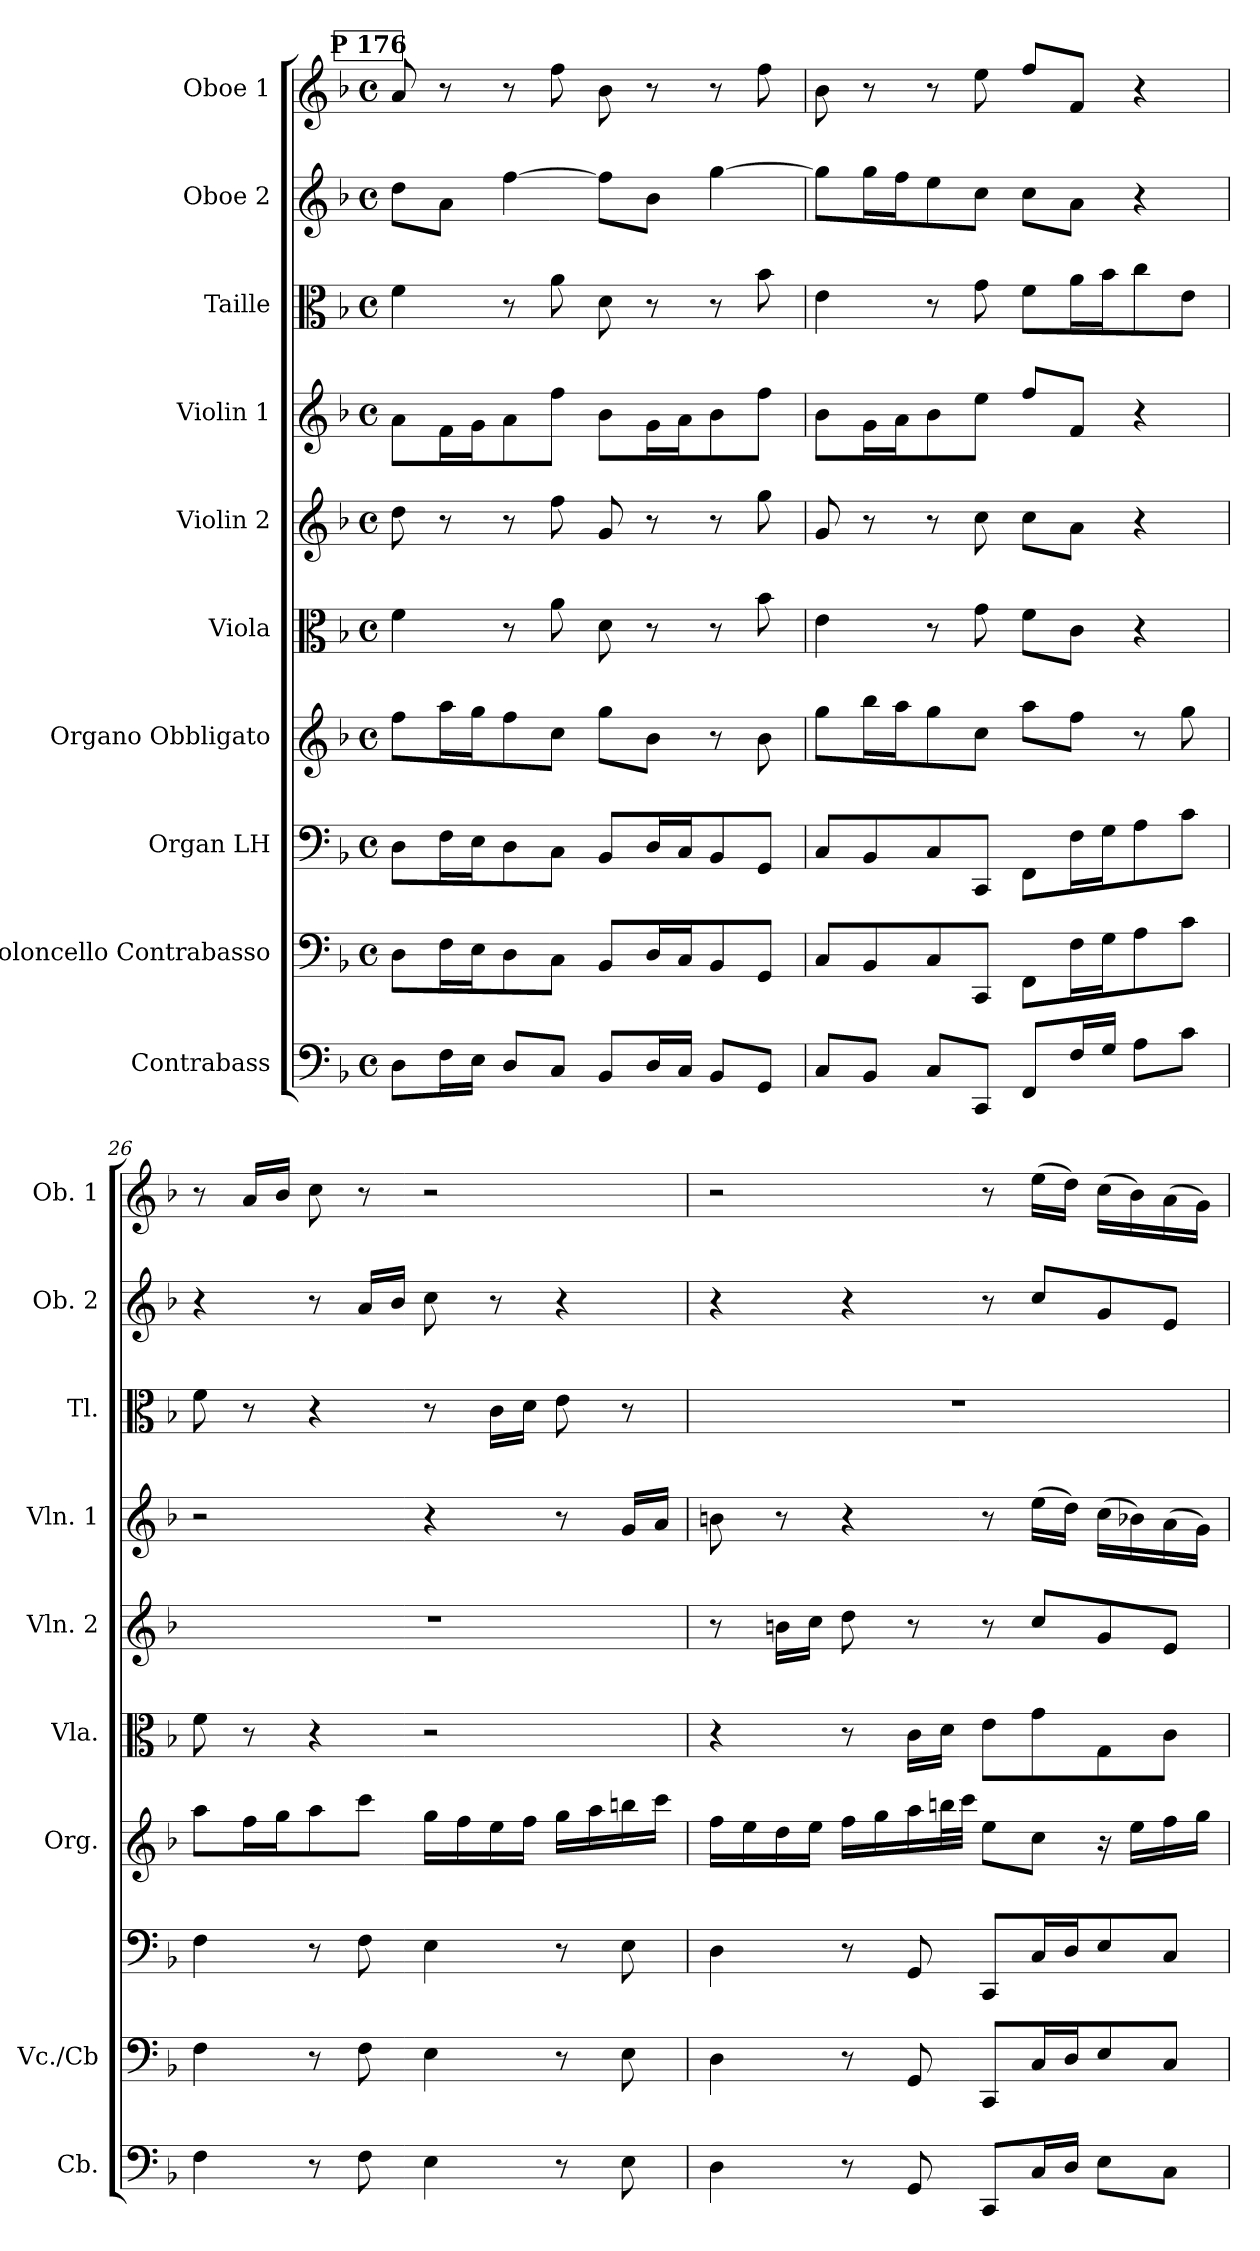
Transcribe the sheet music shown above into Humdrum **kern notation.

**kern	**kern	**kern	**kern	**kern	**kern	**kern	**kern	**kern	**kern
*part10	*part9	*part8	*part7	*part6	*part5	*part4	*part3	*part2	*part1
*staff10	*staff9	*staff8	*staff7	*staff6	*staff5	*staff4	*staff3	*staff2	*staff1
*I"Contrabass	*I"Violoncello Contrabasso	*I"Organ LH	*I"Organo Obbligato	*I"Viola	*I"Violin 2	*I"Violin 1	*I"Taille	*I"Oboe 2	*I"Oboe 1
*I'Cb.	*I'Vc./Cb	*	*I'Org.	*I'Vla.	*I'Vln. 2	*I'Vln. 1	*I'Tl.	*I'Ob. 2	*I'Ob. 1
!!LO:PB:g=z
*clefF4	*clefF4	*clefF4	*clefG2	*clefC3	*clefG2	*clefG2	*clefC3	*clefG2	*clefG2
*ITrd7c12	*	*	*	*	*	*	*	*	*
*k[b-]	*k[b-]	*k[b-]	*k[b-]	*k[b-]	*k[b-]	*k[b-]	*k[b-]	*k[b-]	*k[b-]
*M4/4	*M4/4	*M4/4	*M4/4	*M4/4	*M4/4	*M4/4	*M4/4	*M4/4	*M4/4
*met(c)	*met(c)	*met(c)	*met(c)	*met(c)	*met(c)	*met(c)	*met(c)	*met(c)	*met(c)
!!LO:REH:place=s1:a:B:fs=14:t=P 176
=24	=24	=24	=24	=24	=24	=24	=24	=24	=24
8DD\L	8D\L	8D\L	8ff\L	4f\	8dd\	8a\L	4f\	8dd\L	8a/
16FF\L	16F\L	16F\L	16aa\L	.	8r	16f\L	.	8a\J	8r
16EE\JJ	16E\J	16E\J	16gg\J	.	.	16g\J	.	.	.
8DD/L	8D\	8D\	8ff\	8r	8r	8a\	8r	[4ff\	8r
8CC/J	8C\J	8C\J	8cc\J	8a\	8ff\	8ff\J	8a\	.	8ff\
8BBB-/L	8BB-/L	8BB-/L	8gg\L	8d\	8g/	8b-\L	8d\	8ff\L]	8b-\
16DD/L	16D/L	16D/L	8b-\J	8r	8r	16g\L	8r	8b-\J	8r
16CC/JJ	16C/J	16C/J	.	.	.	16a\J	.	.	.
8BBB-/L	8BB-/	8BB-/	8r	8r	8r	8b-\	8r	[4gg\	8r
8GGG/J	8GG/J	8GG/J	8b-\	8b-\	8gg\	8ff\J	8b-\	.	8ff\
=25	=25	=25	=25	=25	=25	=25	=25	=25	=25
8CC/L	8C/L	8C/L	8gg\L	4e\	8g/	8b-\L	4e\	8gg\L]	8b-\
8BBB-/J	8BB-/	8BB-/	16bb-\L	.	8r	16g\L	.	16gg\L	8r
.	.	.	16aa\J	.	.	16a\J	.	16ff\J	.
8CC/L	8C/	8C/	8gg\	8r	8r	8b-\	8r	8ee\	8r
8CCC/J	8CC/J	8CC/J	8cc\J	8g\	8cc\	8ee\J	8g\	8cc\J	8ee\
8FFF/L	8FF\L	8FF\L	8aa\L	8f\L	8cc\L	8ff\L	8f\L	8cc\L	8ff\L
16FF/L	16F\L	16F\L	8ff\J	8c\J	8a\J	8f/J	16a\L	8a\J	8f/J
16GG/JJ	16G\J	16G\J	.	.	.	.	16b-\J	.	.
8AA\L	8A\	8A\	8r	4r	4r	4r	8cc\	4r	4r
8C\J	8c\J	8c\J	8gg\	.	.	.	8e\J	.	.
=26	=26	=26	=26	=26	=26	=26	=26	=26	=26
4FF\	4F\	4F\	8aa\L	8f\	1r	2r	8f\	4r	8r
.	.	.	16ff\L	8r	.	.	8r	.	16a/LL
.	.	.	16gg\J	.	.	.	.	.	16b-/JJ
8r	8r	8r	8aa\	4r	.	.	4r	8r	8cc\
8FF\	8F\	8F\	8ccc\J	.	.	.	.	16a/LL	8r
.	.	.	.	.	.	.	.	16b-/JJ	.
4EE\	4E\	4E\	16gg\LL	2r	.	4r	8r	8cc\	2r
.	.	.	16ff\	.	.	.	.	.	.
.	.	.	16ee\	.	.	.	16c\LL	8r	.
.	.	.	16ff\JJ	.	.	.	16d\JJ	.	.
8r	8r	8r	16gg\LL	.	.	8r	8e\	4r	.
.	.	.	16aa\	.	.	.	.	.	.
8EE\	8E\	8E\	16bbn\	.	.	16g/LL	8r	.	.
.	.	.	16ccc\JJ	.	.	16a/JJ	.	.	.
!!LO:PB:g=z
=27	=27	=27	=27	=27	=27	=27	=27	=27	=27
4DD\	4D\	4D\	16ff\LL	4r	8r	8bn\	1r	4r	2r
.	.	.	16ee\	.	.	.	.	.	.
.	.	.	16dd\	.	16bn\LL	8r	.	.	.
.	.	.	16ee\JJ	.	16cc\JJ	.	.	.	.
8r	8r	8r	16ff\LL	8r	8dd\	4r	.	4r	.
.	.	.	16gg\	.	.	.	.	.	.
8GGG/	8GG/	8GG/	16aa\	16c\LL	8r	.	.	.	.
.	.	.	32bbn\L	16d\JJ	.	.	.	.	.
.	.	.	32ccc\JJJ	.	.	.	.	.	.
8CCC/L	8CC/L	8CC/L	8ee\L	8e\L	8r	8r	.	8r	8r
16CC/L	16C/L	16C/L	8cc\J	8g\	8cc/L	(>16ee\LL	.	8cc/L	(>16ee\LL
16DD/JJ	16D/J	16D/J	.	.	.	16dd\JJ)	.	.	16dd\JJ)
8EE\L	8E/	8E/	16r	8G\	8g/	(>16cc\LL	.	8g/	(>16cc\LL
.	.	.	16ee\LL	.	.	16b-X\)	.	.	16b-\)
8CC\J	8C/J	8C/J	16ff\	8c\J	8e/J	(>16a\	.	8e/J	(>16a\
.	.	.	16gg\JJ	.	.	16g\JJ)	.	.	16g\JJ)
=	=	=	=	=	=	=	=	=	=
*-	*-	*-	*-	*-	*-	*-	*-	*-	*-
